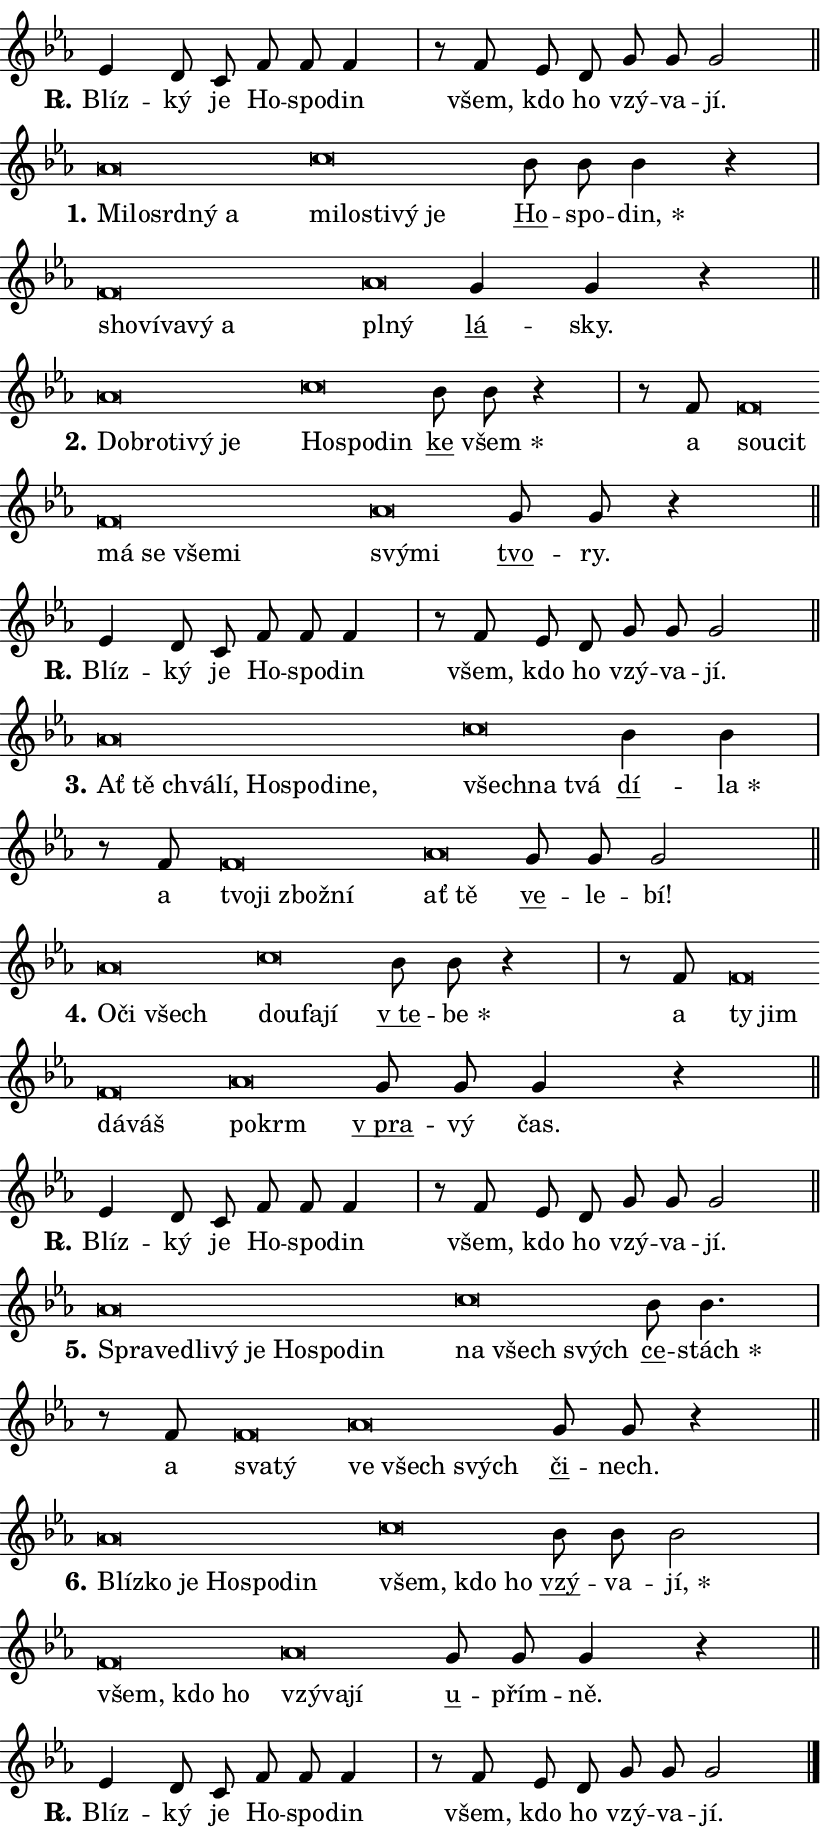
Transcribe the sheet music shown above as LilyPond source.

\version "2.24.0"
\header { tagline = "" }
\paper {
  indent = 0\cm
  top-margin = 0\cm
  right-margin = 0.13\cm % to fit lyric hyphens
  bottom-margin = 0\cm
  left-margin = 0\cm
  paper-width = 14\cm
  page-breaking = #ly:one-page-breaking
  system-system-spacing.basic-distance = #11
  score-system-spacing.basic-distance = #11
  ragged-last = ##f
}


%% Author: Thomas Morley
%% https://lists.gnu.org/archive/html/lilypond-user/2020-05/msg00002.html
#(define (line-position grob)
"Returns position of @var[grob} in current system:
   @code{'start}, if at first time-step
   @code{'end}, if at last time-step
   @code{'middle} otherwise
"
  (let* ((col (ly:item-get-column grob))
         (ln (ly:grob-object col 'left-neighbor))
         (rn (ly:grob-object col 'right-neighbor))
         (col-to-check-left (if (ly:grob? ln) ln col))
         (col-to-check-right (if (ly:grob? rn) rn col))
         (break-dir-left
           (and
             (ly:grob-property col-to-check-left 'non-musical #f)
             (ly:item-break-dir col-to-check-left)))
         (break-dir-right
           (and
             (ly:grob-property col-to-check-right 'non-musical #f)
             (ly:item-break-dir col-to-check-right))))
        (cond ((eqv? 1 break-dir-left) 'start)
              ((eqv? -1 break-dir-right) 'end)
              (else 'middle))))

#(define (tranparent-at-line-position vctor)
  (lambda (grob)
  "Relying on @code{line-position} select the relevant enry from @var{vctor}.
Used to determine transparency,"
    (case (line-position grob)
      ((end) (not (vector-ref vctor 0)))
      ((middle) (not (vector-ref vctor 1)))
      ((start) (not (vector-ref vctor 2))))))

noteHeadBreakVisibility =
#(define-music-function (break-visibility)(vector?)
"Makes @code{NoteHead}s transparent relying on @var{break-visibility}"
#{
  \override NoteHead.transparent =
    #(tranparent-at-line-position break-visibility)
#})

#(define delete-ledgers-for-transparent-note-heads
  (lambda (grob)
    "Reads whether a @code{NoteHead} is transparent.
If so this @code{NoteHead} is removed from @code{'note-heads} from
@var{grob}, which is supposed to be @code{LedgerLineSpanner}.
As a result ledgers are not printed for this @code{NoteHead}"
    (let* ((nhds-array (ly:grob-object grob 'note-heads))
           (nhds-list
             (if (ly:grob-array? nhds-array)
                 (ly:grob-array->list nhds-array)
                 '()))
           ;; Relies on the transparent-property being done before
           ;; Staff.LedgerLineSpanner.after-line-breaking is executed.
           ;; This is fragile ...
           (to-keep
             (remove
               (lambda (nhd)
                 (ly:grob-property nhd 'transparent #f))
               nhds-list)))
      ;; TODO find a better method to iterate over grob-arrays, similiar
      ;; to filter/remove etc for lists
      ;; For now rebuilt from scratch
      (set! (ly:grob-object grob 'note-heads)  '())
      (for-each
        (lambda (nhd)
          (ly:pointer-group-interface::add-grob grob 'note-heads nhd))
        to-keep))))

squashNotes = {
  \override NoteHead.X-extent = #'(-0.2 . 0.2)
  \override NoteHead.Y-extent = #'(-0.75 . 0)
  \override NoteHead.stencil =
    #(lambda (grob)
       (let ((pos (ly:grob-property grob 'staff-position)))
         (begin
           (if (< pos -7) (display "ERROR: Lower brevis then expected\n") (display ""))
           (if (<= pos -6) ly:text-interface::print ly:note-head::print))))
}
unSquashNotes = {
  \revert NoteHead.X-extent
  \revert NoteHead.Y-extent
  \revert NoteHead.stencil
}

hideNotes = \noteHeadBreakVisibility #begin-of-line-visible
unHideNotes = \noteHeadBreakVisibility #all-visible

% work-around for resetting accidentals
% https://lilypond.org/doc/v2.23/Documentation/notation/displaying-rhythms#unmetered-music
cadenzaMeasure = {
  \cadenzaOff
  \partial 1024 s1024
  \cadenzaOn
}

#(define-markup-command (accent layout props text) (markup?)
  "Underline accented syllable"
  (interpret-markup layout props
    #{\markup \override #'(offset . 4.3) \underline { #text }#}))

responsum = \markup \concat {
  "R" \hspace #-1.05 \path #0.1 #'((moveto 0 0.07) (lineto 0.9 0.8)) \hspace #0.05 "."
}

spaceSize = #0.6828661417322834 % exact space size for TeX Gyre Schola

\layout {
  \context {
    \Staff
    \remove "Time_signature_engraver"
    \override LedgerLineSpanner.after-line-breaking = #delete-ledgers-for-transparent-note-heads
  }
  \context {
    \Lyrics {
      \override LyricSpace.minimum-distance = \spaceSize
      \override LyricText.font-name = #"TeX Gyre Schola"
      \override LyricText.font-size = 1
      \override StanzaNumber.font-name = #"TeX Gyre Schola Bold"
      \override StanzaNumber.font-size = 1
    }
  }
  \context {
    \Score 
    \override NoteHead.text =
      #(lambda (grob) 
        (let ((pos (ly:grob-property grob 'staff-position)))
          #{\markup {
            \combine
              \halign #-0.55 \raise #(if (= pos -6) 0 0.5) \override #'(thickness . 2) \draw-line #'(3.2 . 0)
              \musicglyph "noteheads.sM1"
          }#}))
  }
}

% magnetic-lyrics.ily
%
%   written by
%     Jean Abou Samra <jean@abou-samra.fr>
%     Werner Lemberg <wl@gnu.org>
%
%   adapted by
%     Jiri Hon <jiri.hon@gmail.com>
%
% Version 2022-Apr-15

% https://www.mail-archive.com/lilypond-user@gnu.org/msg149350.html

#(define (Left_hyphen_pointer_engraver context)
   "Collect syllable-hyphen-syllable occurrences in lyrics and store
them in properties.  This engraver only looks to the left.  For
example, if the lyrics input is @code{foo -- bar}, it does the
following.

@itemize @bullet
@item
Set the @code{text} property of the @code{LyricHyphen} grob between
@q{foo} and @q{bar} to @code{foo}.

@item
Set the @code{left-hyphen} property of the @code{LyricText} grob with
text @q{foo} to the @code{LyricHyphen} grob between @q{foo} and
@q{bar}.
@end itemize

Use this auxiliary engraver in combination with the
@code{lyric-@/text::@/apply-@/magnetic-@/offset!} hook."
   (let ((hyphen #f)
         (text #f))
     (make-engraver
      (acknowledgers
       ((lyric-syllable-interface engraver grob source-engraver)
        (set! text grob)))
      (end-acknowledgers
       ((lyric-hyphen-interface engraver grob source-engraver)
        ;(when (not (grob::has-interface grob 'lyric-space-interface))
          (set! hyphen grob)));)
      ((stop-translation-timestep engraver)
       (when (and text hyphen)
         (ly:grob-set-object! text 'left-hyphen hyphen))
       (set! text #f)
       (set! hyphen #f)))))

#(define (lyric-text::apply-magnetic-offset! grob)
   "If the space between two syllables is less than the value in
property @code{LyricText@/.details@/.squash-threshold}, move the right
syllable to the left so that it gets concatenated with the left
syllable.

Use this function as a hook for
@code{LyricText@/.after-@/line-@/breaking} if the
@code{Left_@/hyphen_@/pointer_@/engraver} is active."
   (let ((hyphen (ly:grob-object grob 'left-hyphen #f)))
     (when hyphen
       (let ((left-text (ly:spanner-bound hyphen LEFT)))
         (when (grob::has-interface left-text 'lyric-syllable-interface)
           (let* ((common (ly:grob-common-refpoint grob left-text X))
                  (this-x-ext (ly:grob-extent grob common X))
                  (left-x-ext
                   (begin
                     ;; Trigger magnetism for left-text.
                     (ly:grob-property left-text 'after-line-breaking)
                     (ly:grob-extent left-text common X)))
                  ;; `delta` is the gap width between two syllables.
                  (delta (- (interval-start this-x-ext)
                            (interval-end left-x-ext)))
                  (details (ly:grob-property grob 'details))
                  (threshold (assoc-get 'squash-threshold details 0.2)))
             (when (< delta threshold)
               (let* (;; We have to manipulate the input text so that
                      ;; ligatures crossing syllable boundaries are not
                      ;; disabled.  For languages based on the Latin
                      ;; script this is essentially a beautification.
                      ;; However, for non-Western scripts it can be a
                      ;; necessity.
                      (lt (ly:grob-property left-text 'text))
                      (rt (ly:grob-property grob 'text))
                      (is-space (grob::has-interface hyphen 'lyric-space-interface))
                      (space (if is-space " " ""))
                      (extra-delta (if is-space spaceSize 0))
                      ;; Append new syllable.
                      (ltrt-space (if (and (string? lt) (string? rt))
                                (string-append lt space rt)
                                (make-concat-markup (list lt space rt))))
                      ;; Right-align `ltrt` to the right side.
                      (ltrt-space-markup (grob-interpret-markup
                               grob
                               (make-translate-markup
                                (cons (interval-length this-x-ext) 0)
                                (make-right-align-markup ltrt-space)))))
                 (begin
                   ;; Don't print `left-text`.
                   (ly:grob-set-property! left-text 'stencil #f)
                   ;; Set text and stencil (which holds all collected
                   ;; syllables so far) and shift it to the left.
                   (ly:grob-set-property! grob 'text ltrt-space)
                   (ly:grob-set-property! grob 'stencil ltrt-space-markup)
                   (ly:grob-translate-axis! grob (- (- delta extra-delta)) X))))))))))


#(define (lyric-hyphen::displace-bounds-first grob)
   ;; Make very sure this callback isn't triggered too early.
   (let ((left (ly:spanner-bound grob LEFT))
         (right (ly:spanner-bound grob RIGHT)))
     (ly:grob-property left 'after-line-breaking)
     (ly:grob-property right 'after-line-breaking)
     (ly:lyric-hyphen::print grob)))

squashThreshold = #0.4

\layout {
  \context {
    \Lyrics
    \consists #Left_hyphen_pointer_engraver
    \override LyricText.after-line-breaking =
      #lyric-text::apply-magnetic-offset!
    \override LyricHyphen.stencil = #lyric-hyphen::displace-bounds-first
    \override LyricText.details.squash-threshold = \squashThreshold
    \override LyricHyphen.minimum-distance = 0
    \override LyricHyphen.minimum-length = \squashThreshold
  }
}

squashText = \override LyricText.details.squash-threshold = 9999
unSquashText = \override LyricText.details.squash-threshold = \squashThreshold

leftText = \override LyricText.self-alignment-X = #LEFT
unLeftText = \revert LyricText.self-alignment-X

starOffset = #(lambda (grob) 
                (let ((x_offset (ly:self-alignment-interface::aligned-on-x-parent grob)))
                  (if (= x_offset 0) 0 (+ x_offset 1.2))))

star = #(define-music-function (syllable)(string?)
"Append star separator at the end of a syllable"
#{
  \once \override LyricText.X-offset = #starOffset
  \lyricmode { \markup {
    #syllable
    \override #'((font-name . "TeX Gyre Schola Bold")) \hspace #0.2 \lower #0.65 \larger "*"
  } }
#})

starAccent = #(define-music-function (syllable)(string?)
"Append star separator at the end of a syllable and make accent"
#{
  \once \override LyricText.X-offset = #starOffset
  \lyricmode { \markup {
    \accent #syllable
    \override #'((font-name . "TeX Gyre Schola Bold")) \hspace #0.2 \lower #0.65 \larger "*"
  } }
#})

breath = #(define-music-function (syllable)(string?)
"Append breathing indicator at the end of a syllable"
#{
  \lyricmode { \markup { #syllable "+" } }
#})

optionalBreath = #(define-music-function (syllable)(string?)
"Append optional breathing indicator at the end of a syllable"
#{
  \lyricmode { \markup { #syllable "(+)" } }
#})


\score {
    <<
        \new Voice = "melody" { \cadenzaOn \key es \major \relative { es'4 d8 c f f f4 \cadenzaMeasure \bar "|" r8 f es d \bar "" g g g2 \cadenzaMeasure \bar "||" \break } }
        \new Lyrics \lyricsto "melody" { \lyricmode { \set stanza = \responsum
Blíz -- ký je Ho -- spo -- din všem, kdo ho vzý -- va -- jí. } }
    >>
    \layout {}
}

\score {
    <<
        \new Voice = "melody" { \cadenzaOn \key es \major \relative { \squashNotes as'\breve*1/16 \hideNotes \breve*1/16 \bar "" \breve*1/16 \bar "" \breve*1/16 \breve*1/16 \bar "" \unHideNotes \unSquashNotes \squashNotes c\breve*1/16 \hideNotes \breve*1/16 \bar "" \breve*1/16 \bar "" \breve*1/16 \breve*1/16 \bar "" \unHideNotes \unSquashNotes \bar "" bes8 bes bes4 r \cadenzaMeasure \bar "|" \squashNotes f\breve*1/16 \hideNotes \breve*1/16 \bar "" \breve*1/16 \bar "" \breve*1/16 \breve*1/16 \bar "" \unHideNotes \unSquashNotes \squashNotes as\breve*1/16 \hideNotes \breve*1/16 \bar "" \unHideNotes \unSquashNotes \bar "" g4 g r \cadenzaMeasure \bar "||" \break } }
        \new Lyrics \lyricsto "melody" { \lyricmode { \set stanza = "1."
\leftText Mi -- \squashText lo -- srd -- ný a \unSquashText mi -- \squashText lo -- sti -- vý je \unLeftText \unSquashText \markup \accent Ho -- spo -- \star din, \leftText sho -- \squashText ví -- va -- vý a \unSquashText pl -- \squashText ný \unLeftText \unSquashText \markup \accent lá -- sky. } }
    >>
    \layout {}
}

\score {
    <<
        \new Voice = "melody" { \cadenzaOn \key es \major \relative { \squashNotes as'\breve*1/16 \hideNotes \breve*1/16 \bar "" \breve*1/16 \bar "" \breve*1/16 \breve*1/16 \bar "" \unHideNotes \unSquashNotes \squashNotes c\breve*1/16 \hideNotes \breve*1/16 \breve*1/16 \bar "" \unHideNotes \unSquashNotes \bar "" bes8 bes r4 \cadenzaMeasure \bar "|" r8 f8 \squashNotes f\breve*1/16 \hideNotes \breve*1/16 \bar "" \breve*1/16 \bar "" \breve*1/16 \bar "" \breve*1/16 \breve*1/16 \bar "" \unHideNotes \unSquashNotes \squashNotes as\breve*1/16 \hideNotes \breve*1/16 \bar "" \unHideNotes \unSquashNotes \bar "" g8 g r4 \cadenzaMeasure \bar "||" \break } }
        \new Lyrics \lyricsto "melody" { \lyricmode { \set stanza = "2."
\leftText Dob -- \squashText ro -- ti -- vý je \unSquashText Ho -- \squashText spo -- din \unLeftText \unSquashText \markup \accent ke \star všem a \leftText sou -- \squashText cit má se vše -- mi \unSquashText svý -- \squashText mi \unLeftText \unSquashText \markup \accent tvo -- ry. } }
    >>
    \layout {}
}

\score {
    <<
        \new Voice = "melody" { \cadenzaOn \key es \major \relative { es'4 d8 c f f f4 \cadenzaMeasure \bar "|" r8 f es d \bar "" g g g2 \cadenzaMeasure \bar "||" \break } }
        \new Lyrics \lyricsto "melody" { \lyricmode { \set stanza = \responsum
Blíz -- ký je Ho -- spo -- din všem, kdo ho vzý -- va -- jí. } }
    >>
    \layout {}
}

\score {
    <<
        \new Voice = "melody" { \cadenzaOn \key es \major \relative { \squashNotes as'\breve*1/16 \hideNotes \breve*1/16 \bar "" \breve*1/16 \bar "" \breve*1/16 \bar "" \breve*1/16 \bar "" \breve*1/16 \bar "" \breve*1/16 \breve*1/16 \bar "" \unHideNotes \unSquashNotes \squashNotes c\breve*1/16 \hideNotes \breve*1/16 \breve*1/16 \bar "" \unHideNotes \unSquashNotes \bar "" bes4 bes \cadenzaMeasure \bar "|" r8 f8 \squashNotes f\breve*1/16 \hideNotes \breve*1/16 \bar "" \breve*1/16 \breve*1/16 \bar "" \unHideNotes \unSquashNotes \squashNotes as\breve*1/16 \hideNotes \breve*1/16 \bar "" \unHideNotes \unSquashNotes \bar "" g8 g g2 \cadenzaMeasure \bar "||" \break } }
        \new Lyrics \lyricsto "melody" { \lyricmode { \set stanza = "3."
\leftText Ať \squashText tě chvá -- lí, Ho -- spo -- di -- ne, \unSquashText všech -- \squashText na tvá \unLeftText \unSquashText \markup \accent dí -- \star la a \leftText tvo -- \squashText ji zbož -- ní \unSquashText ať \squashText tě \unLeftText \unSquashText \markup \accent ve -- le -- bí! } }
    >>
    \layout {}
}

\score {
    <<
        \new Voice = "melody" { \cadenzaOn \key es \major \relative { \squashNotes as'\breve*1/16 \hideNotes \breve*1/16 \breve*1/16 \bar "" \unHideNotes \unSquashNotes \squashNotes c\breve*1/16 \hideNotes \breve*1/16 \breve*1/16 \bar "" \unHideNotes \unSquashNotes \bar "" bes8 bes r4 \cadenzaMeasure \bar "|" r8 f8 \squashNotes f\breve*1/16 \hideNotes \breve*1/16 \bar "" \breve*1/16 \breve*1/16 \bar "" \unHideNotes \unSquashNotes \squashNotes as\breve*1/16 \hideNotes \breve*1/16 \bar "" \unHideNotes \unSquashNotes \bar "" g8 g g4 r \cadenzaMeasure \bar "||" \break } }
        \new Lyrics \lyricsto "melody" { \lyricmode { \set stanza = "4."
\leftText O -- \squashText či všech \unSquashText dou -- \squashText fa -- jí \unLeftText \unSquashText \markup \accent "v te" -- \star be a \leftText ty \squashText jim dá -- váš \unSquashText po -- \squashText krm \unLeftText \unSquashText \markup \accent "v pra" -- vý čas. } }
    >>
    \layout {}
}

\score {
    <<
        \new Voice = "melody" { \cadenzaOn \key es \major \relative { es'4 d8 c f f f4 \cadenzaMeasure \bar "|" r8 f es d \bar "" g g g2 \cadenzaMeasure \bar "||" \break } }
        \new Lyrics \lyricsto "melody" { \lyricmode { \set stanza = \responsum
Blíz -- ký je Ho -- spo -- din všem, kdo ho vzý -- va -- jí. } }
    >>
    \layout {}
}

\score {
    <<
        \new Voice = "melody" { \cadenzaOn \key es \major \relative { \squashNotes as'\breve*1/16 \hideNotes \breve*1/16 \bar "" \breve*1/16 \bar "" \breve*1/16 \bar "" \breve*1/16 \bar "" \breve*1/16 \bar "" \breve*1/16 \breve*1/16 \bar "" \unHideNotes \unSquashNotes \squashNotes c\breve*1/16 \hideNotes \breve*1/16 \breve*1/16 \bar "" \unHideNotes \unSquashNotes \bar "" bes8 bes4. \cadenzaMeasure \bar "|" r8 f8 \squashNotes f\breve*1/16 \hideNotes \breve*1/16 \bar "" \unHideNotes \unSquashNotes \squashNotes as\breve*1/16 \hideNotes \breve*1/16 \breve*1/16 \bar "" \unHideNotes \unSquashNotes \bar "" g8 g r4 \cadenzaMeasure \bar "||" \break } }
        \new Lyrics \lyricsto "melody" { \lyricmode { \set stanza = "5."
\leftText Spra -- \squashText ve -- dli -- vý je Ho -- spo -- din \unSquashText na \squashText všech svých \unLeftText \unSquashText \markup \accent ce -- \star stách a \leftText sva -- \squashText tý \unSquashText ve \squashText všech svých \unLeftText \unSquashText \markup \accent či -- nech. } }
    >>
    \layout {}
}

\score {
    <<
        \new Voice = "melody" { \cadenzaOn \key es \major \relative { \squashNotes as'\breve*1/16 \hideNotes \breve*1/16 \bar "" \breve*1/16 \bar "" \breve*1/16 \bar "" \breve*1/16 \breve*1/16 \bar "" \unHideNotes \unSquashNotes \squashNotes c\breve*1/16 \hideNotes \breve*1/16 \breve*1/16 \bar "" \unHideNotes \unSquashNotes \bar "" bes8 bes bes2 \cadenzaMeasure \bar "|" \squashNotes f\breve*1/16 \hideNotes \breve*1/16 \breve*1/16 \bar "" \unHideNotes \unSquashNotes \squashNotes as\breve*1/16 \hideNotes \breve*1/16 \breve*1/16 \bar "" \unHideNotes \unSquashNotes \bar "" g8 g g4 r \cadenzaMeasure \bar "||" \break } }
        \new Lyrics \lyricsto "melody" { \lyricmode { \set stanza = "6."
\leftText Blíz -- \squashText ko je Ho -- spo -- din \unSquashText všem, \squashText kdo ho \unLeftText \unSquashText \markup \accent vzý -- va -- \star jí, \leftText všem, \squashText kdo ho \unSquashText vzý -- \squashText va -- jí \unLeftText \unSquashText \markup \accent u -- přím -- ně. } }
    >>
    \layout {}
}

\score {
    <<
        \new Voice = "melody" { \cadenzaOn \key es \major \relative { es'4 d8 c f f f4 \cadenzaMeasure \bar "|" r8 f es d \bar "" g g g2 \cadenzaMeasure \bar "||" \break } \bar "|." }
        \new Lyrics \lyricsto "melody" { \lyricmode { \set stanza = \responsum
Blíz -- ký je Ho -- spo -- din všem, kdo ho vzý -- va -- jí. } }
    >>
    \layout {}
}
